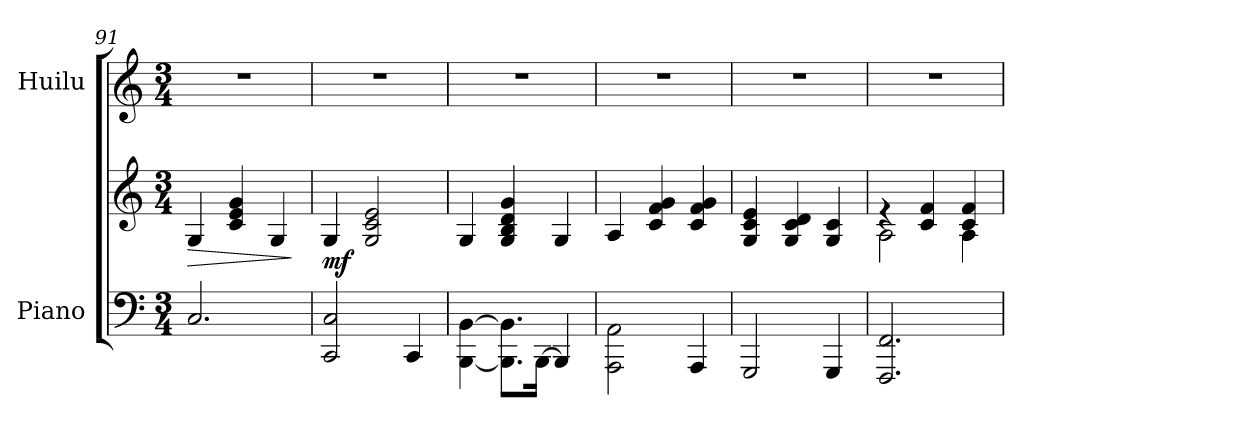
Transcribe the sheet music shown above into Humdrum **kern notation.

**kern	**kern	**dynam	**kern
*part2	*part2	*part2	*part1
*staff3	*staff2	*staff2/3	*staff1
*I"Piano	*	*	*I"Huilu
*I'Pno	*	*	*
*clefF4	*clefG2	*	*clefG2
*k[]	*k[]	*	*k[]
*M3/4	*M3/4	*	*M3/4
=91	=91	=91	=91
!	!	!LO:HP:b	!
2.C/	4G/	>	2.r
.	4c/ 4e/ 4g/	.	.
.	4G/	.	.
.	.	]	.
=92	=92	=92	=92
!	!	!LO:DY:b	!
2CC/ 2C/	4G/	mf	2.r
.	2G/ 2c/ 2e/	.	.
4CC/	.	.	.
=93	=93	=93	=93
[4BBB\ [4BB\	4G/	.	2.r
8.BBB\] 8.BB\]L	4G/ 4B/ 4d/ 4g/	.	.
[16BBB\Jk	.	.	.
4BBB/]	4G/	.	.
!!LO:LB:g=z
=94	=94	=94	=94
2AAA\ 2AA\	4A/	.	2.r
.	4c/ 4f/ 4g/	.	.
4AAA/	4c/ 4f/ 4g/	.	.
=95	=95	=95	=95
2GGG/	4G/ 4c/ 4e/	.	2.r
.	4G/ 4c/ 4d/	.	.
4GGG/	4G/ 4c/	.	.
=96	=96	=96	=96
*	*^	*	*
2.FFF/ 2.FF/	4re	2A\	.	2.r
.	4c/ 4f/	.	.	.
.	4c/ 4f/	4A\	.	.
*	*v	*v	*	*
=	=	=	=
*-	*-	*-	*-
